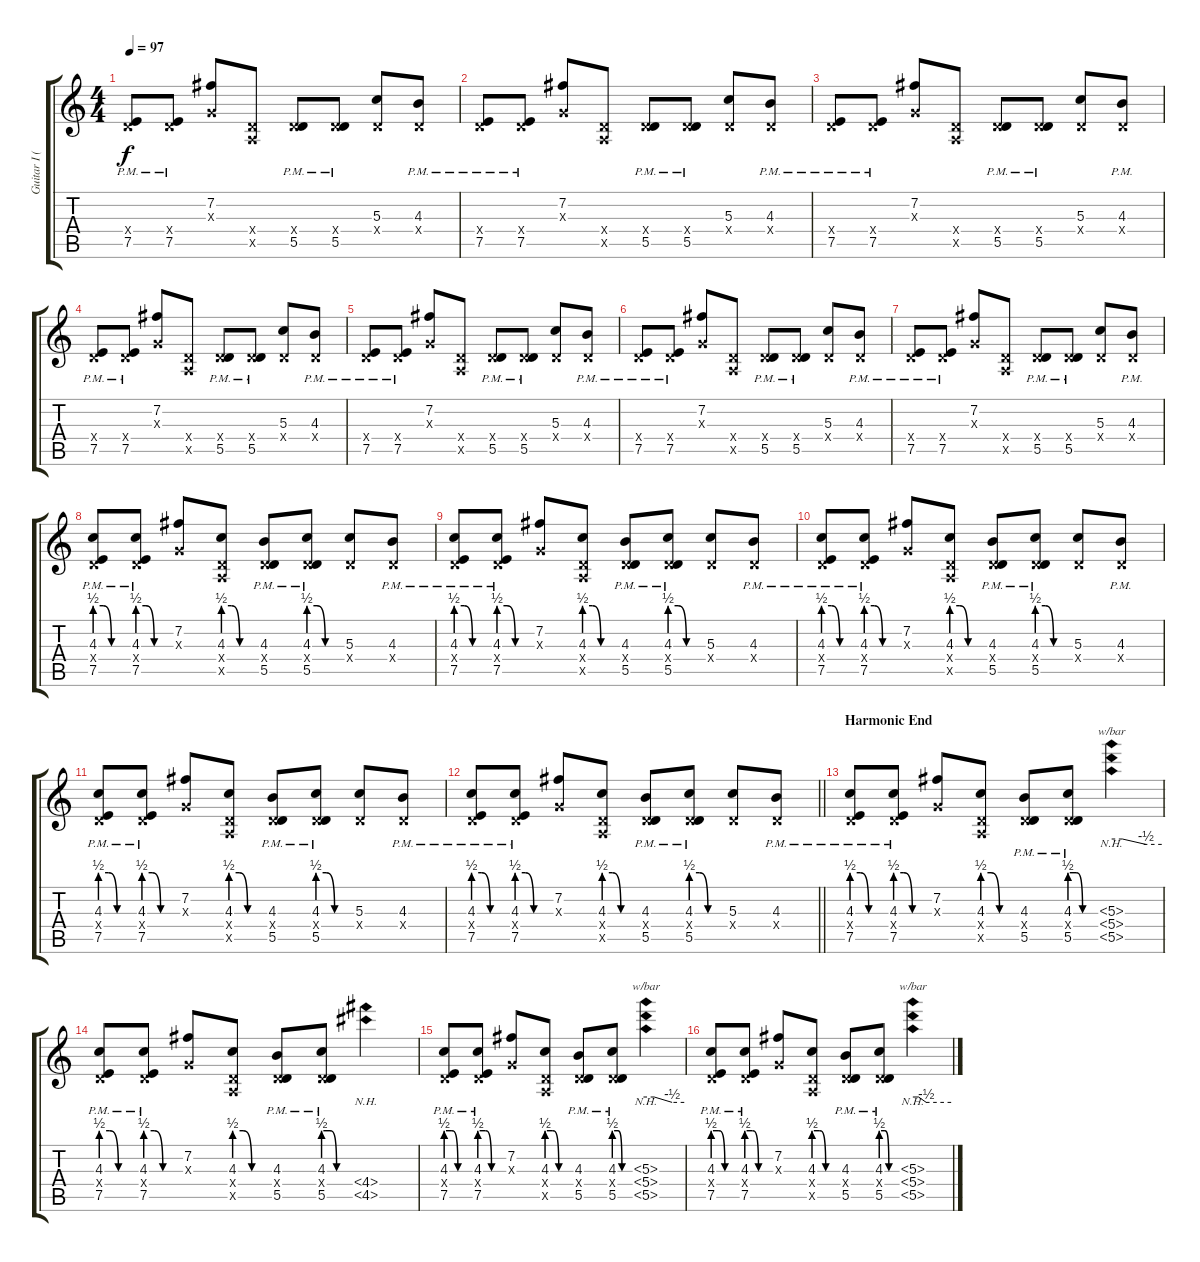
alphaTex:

\track ("Guitar I (Rhythm)" "Guitar I (") {instrument electricguitarclean}
\staff {score tabs}
\tuning (E4 B3 G3 D3 A2 E2) {hide}
\ts (4 4)
\tempo 97
\clef g2
\ks c
(0.4{x} 7.5{pm}).8{dy f} (0.4{x} 7.5{pm}).8 (7.2 0.3{x}).8 (0.4{x} 0.5{x}).8 (0.4{x} 5.5{pm}).8 (0.4{x} 5.5{pm}).8 (5.3 0.4{x}).8 (4.3{pm} 0.4{x}).8 |
(0.4{x} 7.5{pm}).8 (0.4{x} 7.5{pm}).8 (7.2 0.3{x}).8 (0.4{x} 0.5{x}).8 (0.4{x} 5.5{pm}).8 (0.4{x} 5.5{pm}).8 (5.3 0.4{x}).8 (4.3{pm} 0.4{x}).8 |
(0.4{x} 7.5{pm}).8 (0.4{x} 7.5{pm}).8 (7.2 0.3{x}).8 (0.4{x} 0.5{x}).8 (0.4{x} 5.5{pm}).8 (0.4{x} 5.5{pm}).8 (5.3 0.4{x}).8 (4.3{pm} 0.4{x}).8 |
(0.4{x} 7.5{pm}).8 (0.4{x} 7.5{pm}).8 (7.2 0.3{x}).8 (0.4{x} 0.5{x}).8 (0.4{x} 5.5{pm}).8 (0.4{x} 5.5{pm}).8 (5.3 0.4{x}).8 (4.3{pm} 0.4{x}).8 |
(0.4{x} 7.5{pm}).8 (0.4{x} 7.5{pm}).8 (7.2 0.3{x}).8 (0.4{x} 0.5{x}).8 (0.4{x} 5.5{pm}).8 (0.4{x} 5.5{pm}).8 (5.3 0.4{x}).8 (4.3{pm} 0.4{x}).8 |
(0.4{x} 7.5{pm}).8 (0.4{x} 7.5{pm}).8 (7.2 0.3{x}).8 (0.4{x} 0.5{x}).8 (0.4{x} 5.5{pm}).8 (0.4{x} 5.5{pm}).8 (5.3 0.4{x}).8 (4.3{pm} 0.4{x}).8 |
(0.4{x} 7.5{pm}).8 (0.4{x} 7.5{pm}).8 (7.2 0.3{x}).8 (0.4{x} 0.5{x}).8 (0.4{x} 5.5{pm}).8 (0.4{x} 5.5{pm}).8 (5.3 0.4{x}).8 (4.3{pm} 0.4{x}).8 |
(4.3{be (custom 0 2 15 2 30 0 60 0)} 0.4{x} 7.5{pm}).8 (4.3{be (custom 0 2 15 2 30 0 60 0)} 0.4{x} 7.5{pm}).8 (7.2 0.3{x}).8 (4.3{be (custom 0 2 15 2 30 0 60 0)} 0.4{x} 0.5{x}).8 (4.3 0.4{x} 5.5{pm}).8 (4.3{be (custom 0 2 15 2 30 0 60 0)} 0.4{x} 5.5{pm}).8 (5.3 0.4{x}).8 (4.3{pm} 0.4{x}).8 |
(4.3{be (custom 0 2 15 2 30 0 60 0)} 0.4{x} 7.5{pm}).8 (4.3{be (custom 0 2 15 2 30 0 60 0)} 0.4{x} 7.5{pm}).8 (7.2 0.3{x}).8 (4.3{be (custom 0 2 15 2 30 0 60 0)} 0.4{x} 0.5{x}).8 (4.3 0.4{x} 5.5{pm}).8 (4.3{be (custom 0 2 15 2 30 0 60 0)} 0.4{x} 5.5{pm}).8 (5.3 0.4{x}).8 (4.3{pm} 0.4{x}).8 |
(4.3{be (custom 0 2 15 2 30 0 60 0)} 0.4{x} 7.5{pm}).8 (4.3{be (custom 0 2 15 2 30 0 60 0)} 0.4{x} 7.5{pm}).8 (7.2 0.3{x}).8 (4.3{be (custom 0 2 15 2 30 0 60 0)} 0.4{x} 0.5{x}).8 (4.3 0.4{x} 5.5{pm}).8 (4.3{be (custom 0 2 15 2 30 0 60 0)} 0.4{x} 5.5{pm}).8 (5.3 0.4{x}).8 (4.3{pm} 0.4{x}).8 |
(4.3{be (custom 0 2 15 2 30 0 60 0)} 0.4{x} 7.5{pm}).8 (4.3{be (custom 0 2 15 2 30 0 60 0)} 0.4{x} 7.5{pm}).8 (7.2 0.3{x}).8 (4.3{be (custom 0 2 15 2 30 0 60 0)} 0.4{x} 0.5{x}).8 (4.3 0.4{x} 5.5{pm}).8 (4.3{be (custom 0 2 15 2 30 0 60 0)} 0.4{x} 5.5{pm}).8 (5.3 0.4{x}).8 (4.3{pm} 0.4{x}).8 |
\barLineRight lightlight
(4.3{be (custom 0 2 15 2 30 0 60 0)} 0.4{x} 7.5{pm}).8 (4.3{be (custom 0 2 15 2 30 0 60 0)} 0.4{x} 7.5{pm}).8 (7.2 0.3{x}).8 (4.3{be (custom 0 2 15 2 30 0 60 0)} 0.4{x} 0.5{x}).8 (4.3 0.4{x} 5.5{pm}).8 (4.3{be (custom 0 2 15 2 30 0 60 0)} 0.4{x} 5.5{pm}).8 (5.3 0.4{x}).8 (4.3{pm} 0.4{x}).8 |
\section ("" "Harmonic End")
(4.3{be (custom 0 2 15 2 30 0 60 0)} 0.4{x} 7.5{pm}).8 (4.3{be (custom 0 2 15 2 30 0 60 0)} 0.4{x} 7.5{pm}).8 (7.2 0.3{x}).8 (4.3{be (custom 0 2 15 2 30 0 60 0)} 0.4{x} 0.5{x}).8 (4.3 0.4{x} 5.5{pm}).8 (4.3{be (custom 0 2 15 2 30 0 60 0)} 0.4{x} 5.5{pm}).8 (5.3{nh} 5.4{nh} 5.5{nh}).4{tbe (custom default 0 0 13 0 41 -2 60 -2)} |
(4.3{be (custom 0 2 15 2 30 0 60 0)} 0.4{x} 7.5{pm}).8 (4.3{be (custom 0 2 15 2 30 0 60 0)} 0.4{x} 7.5{pm}).8 (7.2 0.3{x}).8 (4.3{be (custom 0 2 15 2 30 0 60 0)} 0.4{x} 0.5{x}).8 (4.3 0.4{x} 5.5{pm}).8 (4.3{be (custom 0 2 15 2 30 0 60 0)} 0.4{x} 5.5{pm}).8 (4.4{nh} 4.5{nh}).4 |
(4.3{be (custom 0 2 15 2 30 0 60 0)} 0.4{x} 7.5{pm}).8 (4.3{be (custom 0 2 15 2 30 0 60 0)} 0.4{x} 7.5{pm}).8 (7.2 0.3{x}).8 (4.3{be (custom 0 2 15 2 30 0 60 0)} 0.4{x} 0.5{x}).8 (4.3 0.4{x} 5.5{pm}).8 (4.3{be (custom 0 2 15 2 30 0 60 0)} 0.4{x} 5.5{pm}).8 (5.3{nh} 5.4{nh} 5.5{nh}).4{tbe (custom default 0 0 13 0 41 -2 60 -2)} |
(4.3{be (custom 0 2 15 2 30 0 60 0)} 0.4{x} 7.5{pm}).8 (4.3{be (custom 0 2 15 2 30 0 60 0)} 0.4{x} 7.5{pm}).8 (7.2 0.3{x}).8 (4.3{be (custom 0 2 15 2 30 0 60 0)} 0.4{x} 0.5{x}).8 (4.3 0.4{x} 5.5{pm}).8 (4.3{be (custom 0 2 15 2 30 0 60 0)} 0.4{x} 5.5{pm}).8 (5.3{nh} 5.4{nh} 5.5{nh}).4{tbe (custom default 0 0 9 0 21 -2 60 -2)}
